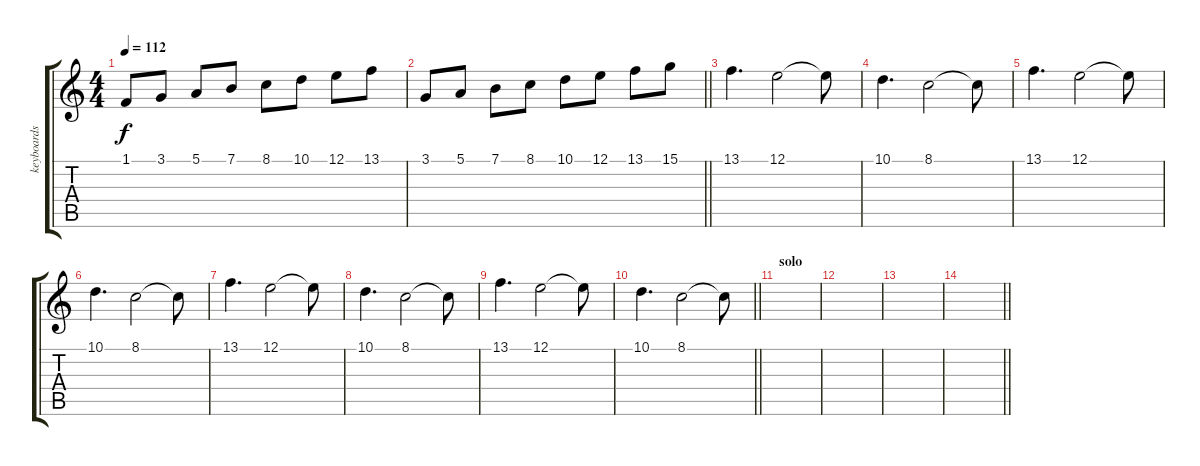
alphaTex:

\track ("keyboards" "keyboards") {instrument stringensemble1}
\staff {score tabs}
\tuning (E4 B3 G3 D3 A2 E2) {hide}
\ts (4 4)
\tempo 112
\clef g2
\ks c
1.1.8{dy f} 3.1.8 5.1.8 7.1.8 8.1.8 10.1.8 12.1.8 13.1.8 |
\barLineRight lightlight
3.1.8 5.1.8 7.1.8 8.1.8 10.1.8 12.1.8 13.1.8 15.1.8 |
13.1.4{d instrument stringensemble1} 12.1.2 12.1{t}.8 |
10.1.4{d instrument stringensemble1} 8.1.2 8.1{t}.8 |
13.1.4{d instrument stringensemble1} 12.1.2 12.1{t}.8 |
10.1.4{d instrument stringensemble1} 8.1.2 8.1{t}.8 |
13.1.4{d instrument stringensemble1} 12.1.2 12.1{t}.8 |
10.1.4{d instrument stringensemble1} 8.1.2 8.1{t}.8 |
13.1.4{d instrument stringensemble1} 12.1.2 12.1{t}.8 |
\barLineRight lightlight
10.1.4{d instrument stringensemble1} 8.1.2 8.1{t}.8 |
\section ("" "solo")
|
|
|
\barLineRight lightlight
